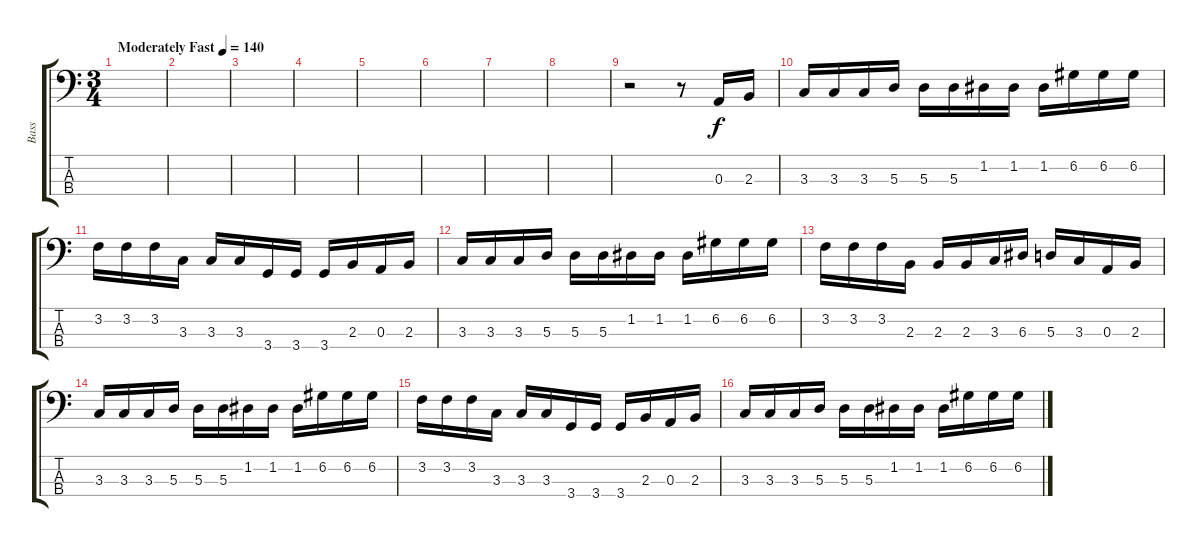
\track ("Bass" "Bass") {instrument electricbassfinger}
\staff {score tabs}
\tuning (G2 D2 A1 E1) {hide}
\ts (3 4)
\tempo (140 "Moderately Fast")
\clef f4
\ks c
|
|
|
|
|
|
|
|
r.2 r.8 0.3.16 2.3.16 |
3.3.16 3.3.16 3.3.16 5.3.16 5.3.16 5.3.16 1.2.16 1.2.16 1.2.16 6.2.16 6.2.16 6.2.16 |
3.2.16 3.2.16 3.2.16 3.3.16 3.3.16 3.3.16 3.4.16 3.4.16 3.4.16 2.3.16 0.3.16 2.3.16 |
3.3.16 3.3.16 3.3.16 5.3.16 5.3.16 5.3.16 1.2.16 1.2.16 1.2.16 6.2.16 6.2.16 6.2.16 |
3.2.16 3.2.16 3.2.16 2.3.16 2.3.16 2.3.16 3.3.16 6.3.16 5.3.16 3.3.16 0.3.16 2.3.16 |
3.3.16 3.3.16 3.3.16 5.3.16 5.3.16 5.3.16 1.2.16 1.2.16 1.2.16 6.2.16 6.2.16 6.2.16 |
3.2.16 3.2.16 3.2.16 3.3.16 3.3.16 3.3.16 3.4.16 3.4.16 3.4.16 2.3.16 0.3.16 2.3.16 |
3.3.16 3.3.16 3.3.16 5.3.16 5.3.16 5.3.16 1.2.16 1.2.16 1.2.16 6.2.16 6.2.16 6.2.16
